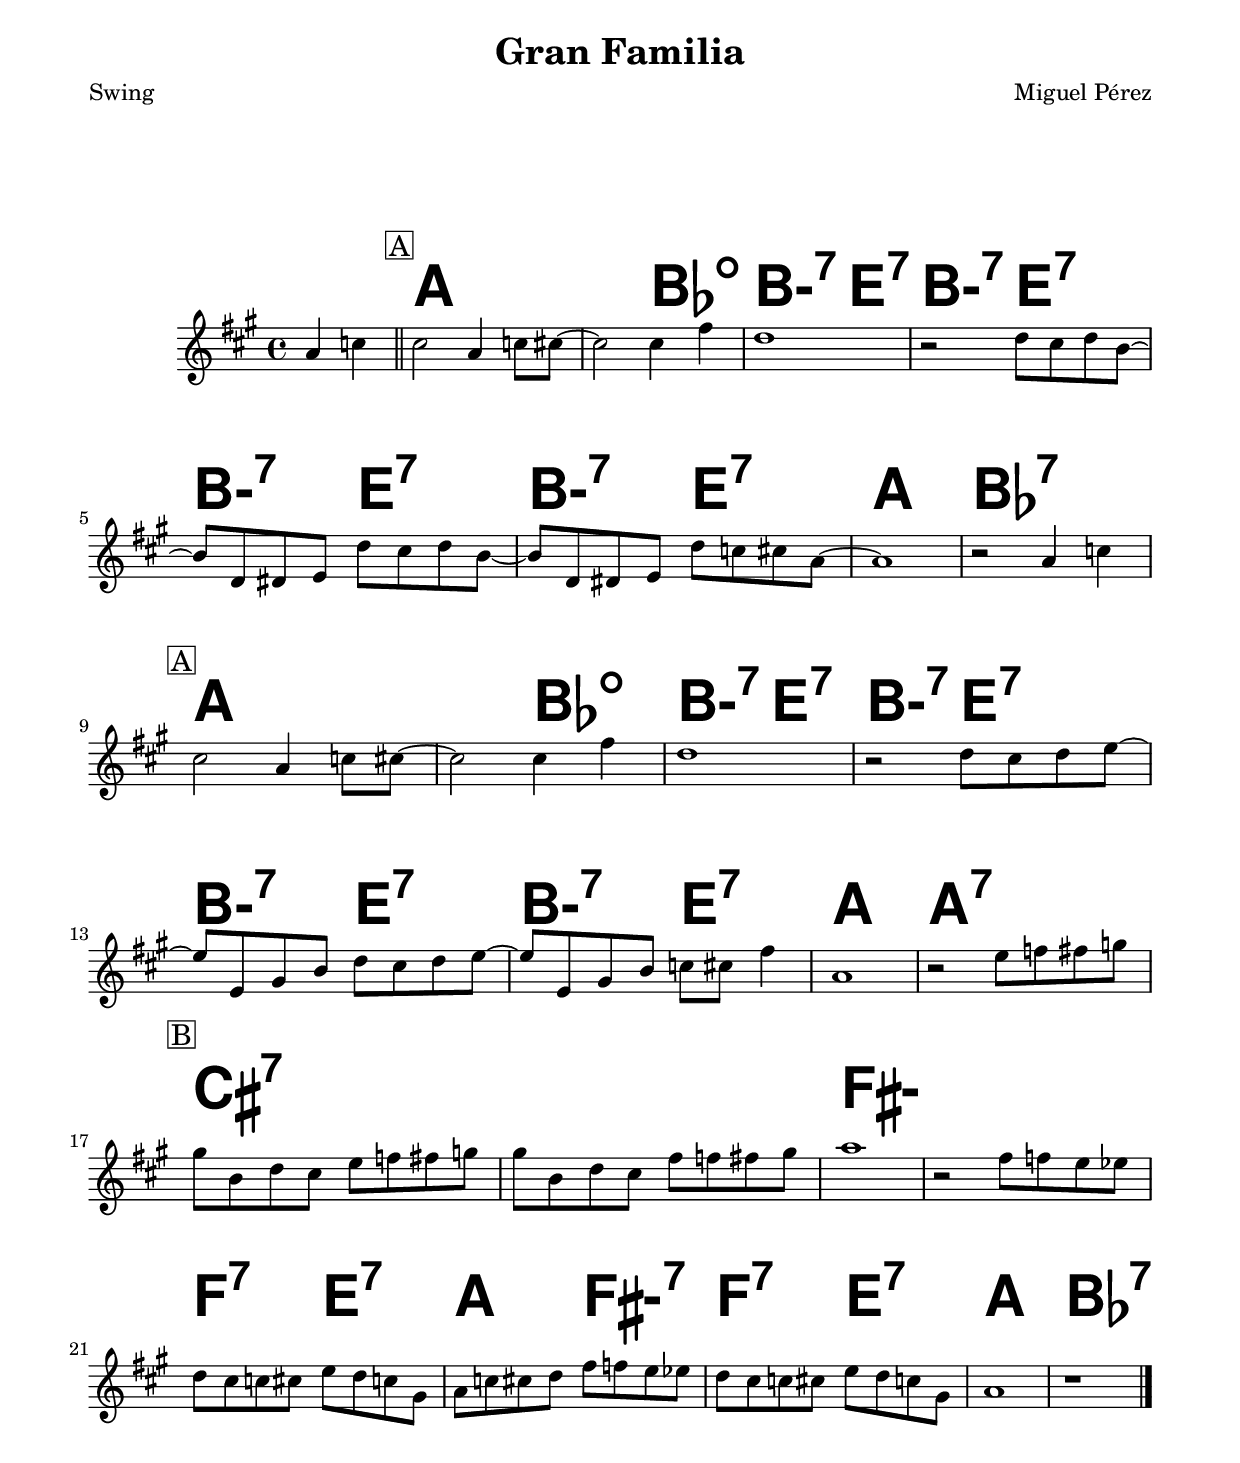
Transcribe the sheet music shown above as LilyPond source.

\include "headers.ly"

\header {
  title = "Gran Familia"
  composer = "Miguel Pérez"
  poet = "Swing"
}

cifrado =  \chords {
  \partial 2 r2 | 
  a1 | a2 bes:dim | b:min7 e:7 | b:min7 e:7 |
  b:min7 e:7 | b:min7 e:7 | a1 | bes:7 |
  
  a1 | a2 bes:dim | b:min7 e:7 | b:min7 e:7 |
  b:min7 e:7 | b:min7 e:7 | a1 | a:7 |
  
  cis:7 | cis:7 | fis:min | fis:min |
  f2:7 e:7 | a fis:min7 | f:7 e:7 | a1 | bes:7

}

melo = \relative c'' {
  \key a \major
  
  \partial 2 a4 c | 
   \mark \parteA
   \dbar
  
  cis2 a4 c8 cis~ | cis2 cis4 fis | d1 | r2 d8 cis d b~ | 
  \break
  b d, dis e d' cis d b~ | b d, dis e d' c cis a~ | a1 | r2 a4 c |
  \break
  
  \mark \parteA
  cis2 a4 c8 cis~ | cis2 cis4 fis | d1 | r2 d8 cis d e~ | 
  \break
  e e, gis b d cis d e~ | e e, gis b c cis fis4 | a,1 | r2 e'8 f fis g |
  \break
  
  \mark \parteB
  gis b, d cis e8 f fis g | gis b, d cis fis f fis gis | a1 | r2 fis8 f e ees |
  \break
  d cis c cis e d c gis | a c cis d fis8 f e ees | d cis c cis e d c gis | a1 |
  r1
  \fin
}

<<
  \cifrado
  \melo
>>